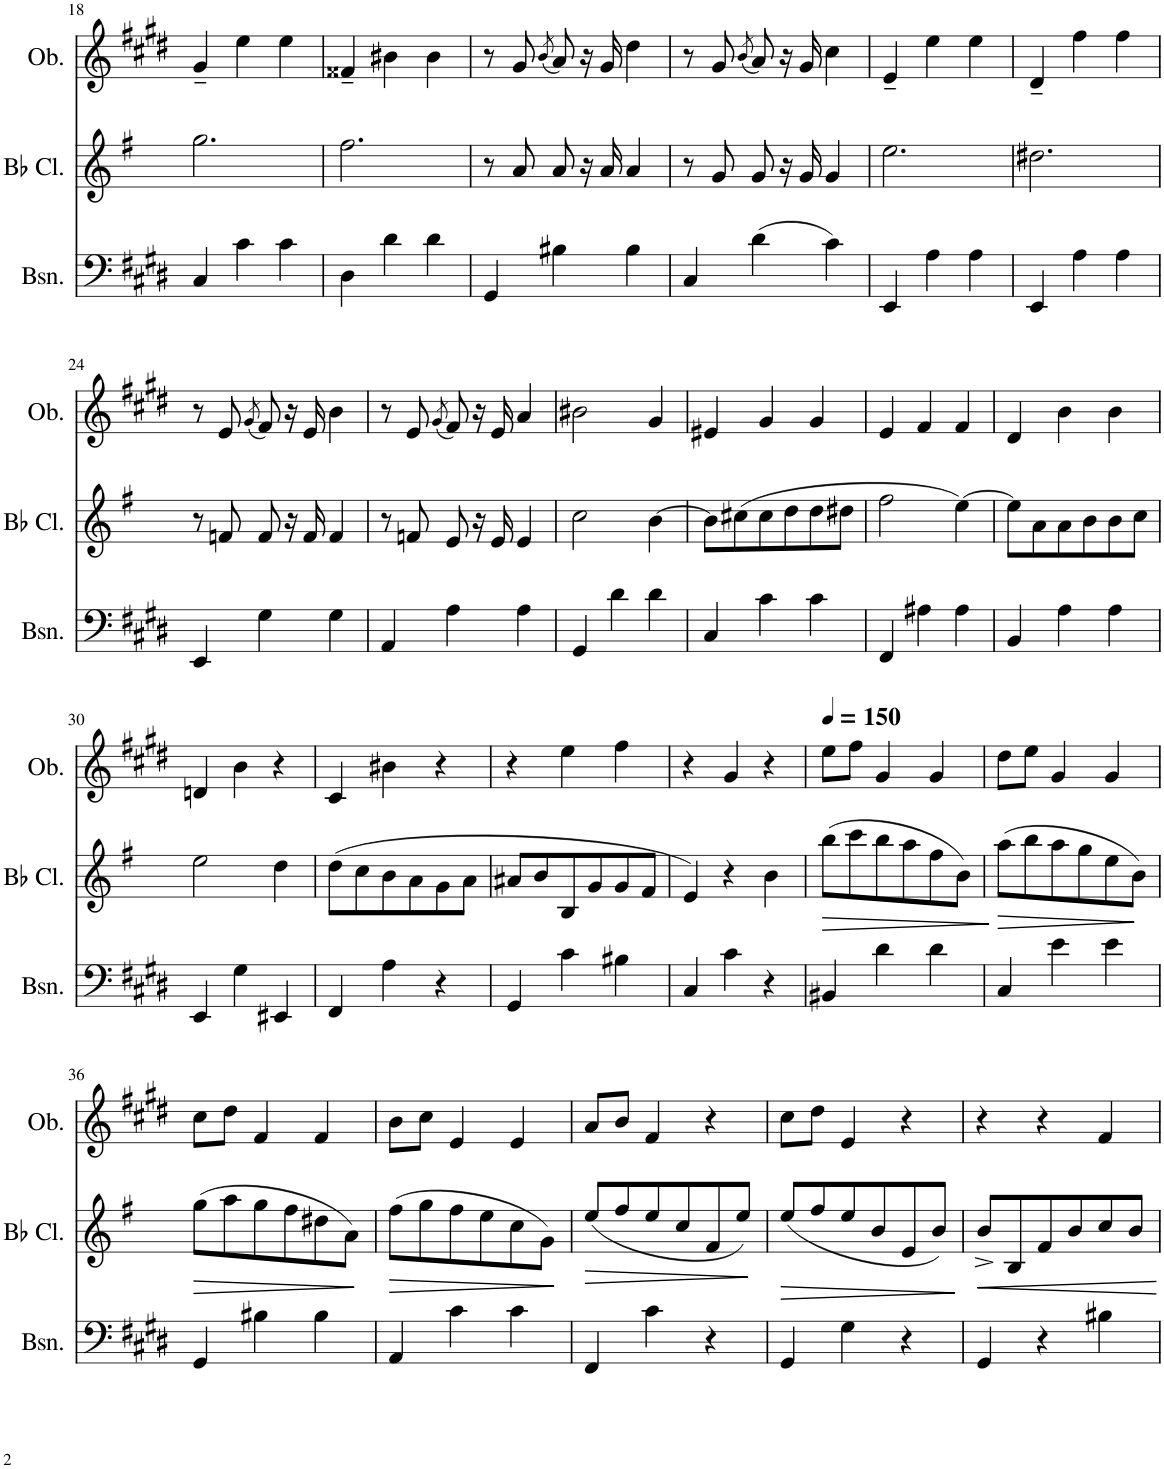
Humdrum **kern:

**kern	**kern	**dynam	**kern
*part3	*part2	*part2	*part1
*staff3	*staff2	*staff2	*staff1
*I"Bassoon	*I"Bb Clarinet	*	*I"Oboe
*I'Bsn.	*I'Bb Cl.	*	*I'Ob.
!!LO:PB:g=z
*clefF4	*clefG2	*	*clefG2
*	*Trd1c2	*	*
*k[f#c#g#d#]	*k[f#]	*	*k[f#c#g#d#]
*M3/4	*M3/4	*	*M3/4
=18	=18	=18	=18
4C#/	2.gg\	.	4g#~/
4c#\	.	.	4ee\
4c#\	.	.	4ee\
=19	=19	=19	=19
4D#\	2.ff#\	.	4f##X~/
4d#\	.	.	4b#X\
4d#\	.	.	4b#\
=20	=20	=20	=20
4GG#/	8r	.	8r
.	8a/	.	8g#/
.	.	.	(8qb/
4B#X\	8a/	.	8a/)
.	16r	.	16r
.	16a/	.	16g#/
4B#\	4a/	.	4dd#\
=21	=21	=21	=21
4C#/	8r	.	8r
.	8g/	.	8g#/
.	.	.	(8qb/
(4d#\	8g/	.	8a/)
.	16r	.	16r
.	16g/	.	16g#/
4c#\)	4g/	.	4cc#\
=22	=22	=22	=22
4EE/	2.ee\	.	4e~/
4A\	.	.	4ee\
4A\	.	.	4ee\
=23	=23	=23	=23
4EE/	2.dd#X\	.	4d#~/
4A\	.	.	4ff#\
4A\	.	.	4ff#\
!!LO:LB:g=z
=24	=24	=24	=24
4EE/	8r	.	8r
.	8fn/	.	8e/
.	.	.	(8qg#/
4G#\	8f/	.	8f#/)
.	16r	.	16r
.	16f/	.	16e/
4G#\	4f/	.	4b\
=25	=25	=25	=25
4AA/	8r	.	8r
.	8fn/	.	8e/
.	.	.	(8qg#/
4A\	8e/	.	8f#/)
.	16r	.	16r
.	16e/	.	16e/
4A\	4e/	.	4a/
=26	=26	=26	=26
4GG#/	2cc\	.	2b#X\
4d#\	.	.	.
4d#\	[4b\	.	4g#/
=27	=27	=27	=27
4C#/	8b\L]	.	4e#X/
.	(8cc#X\	.	.
4c#\	8cc#\	.	4g#/
.	8dd\	.	.
4c#\	8dd\	.	4g#/
.	8dd#X\J	.	.
=28	=28	=28	=28
4FF#/	2ff#\	.	4e/
4A#X\	.	.	4f#/
4A#\	[4ee\)	.	4f#/
=29	=29	=29	=29
4BB/	8ee\L]	.	4d#/
.	8a\	.	.
4A\	8a\	.	4b\
.	8b\	.	.
4A\	8b\	.	4b\
.	8cc\J	.	.
!!LO:LB:g=z
=30	=30	=30	=30
4EE/	2ee\	.	4dn/
4G#\	.	.	4b\
4EE#X/	4dd\	.	4r
=31	=31	=31	=31
4FF#/	(8dd\L	.	4c#/
.	8cc\	.	.
4A\	8b\	.	4b#X\
.	8a\	.	.
4r	8g\	.	4r
.	8a\J	.	.
=32	=32	=32	=32
4GG#/	8a#X/L	.	4r
.	8b/	.	.
4c#\	8B/	.	4ee\
.	8g/	.	.
4B#X\	8g/	.	4ff#\
.	8f#/J	.	.
=33	=33	=33	=33
4C#/	4e/)	.	4r
4c#\	4r	.	4g#/
4r	4b\	.	4r
=34	=34	=34	=34
*	*	*	*MM150
!	!	!LO:HP:b	!
4BB#X/	(8bb\L	>	8ee\L
.	8ccc\	.	8ff#\J
4d#\	8bb\	.	4g#/
.	8aa\	.	.
4d#\	8ff#\	.	4g#/
.	8b\J)	]	.
=35	=35	=35	=35
!	!	!LO:HP:b	!
4C#/	(8aa\L	>	8dd#\L
.	8bb\	.	8ee\J
4e\	8aa\	.	4g#/
.	8gg\	.	.
4e\	8ee\	.	4g#/
.	8b\J)	]	.
!!LO:LB:g=z
=36	=36	=36	=36
!	!	!LO:HP:b	!
4GG#/	(8gg\L	>	8cc#\L
.	8aa\	.	8dd#\J
4B#X\	8gg\	.	4f#/
.	8ff#\	.	.
4B#\	8dd#X\	.	4f#/
.	8a\J)	]	.
=37	=37	=37	=37
!	!	!LO:HP:b	!
4AA/	(8ff#\L	>	8b\L
.	8gg\	.	8cc#\J
4c#\	8ff#\	.	4e/
.	8ee\	.	.
4c#\	8cc\	.	4e/
.	8g\J)	]	.
=38	=38	=38	=38
!	!	!LO:HP:b	!
4FF#/	(8ee/L	>	8a/L
.	8ff#/	.	8b/J
4c#\	8ee/	.	4f#/
.	8cc/	.	.
4r	8f#/	.	4r
.	8ee/J)	]	.
=39	=39	=39	=39
!	!	!LO:HP:b	!
4GG#/	(8ee/L	>	8cc#\L
.	8ff#/	.	8dd#\J
4G#\	8ee/	.	4e/
.	8b/	.	.
4r	8e/	.	4r
.	8b/J)	]	.
=40	=40	=40	=40
4GG#/	8b^/L	.	4r
.	8B/	.	.
4r	8f#/	.	4r
.	8b/	.	.
4B#X\	8cc/	.	4f#/
.	8b/J	.	.
=	=	=	=
*-	*-	*-	*-
